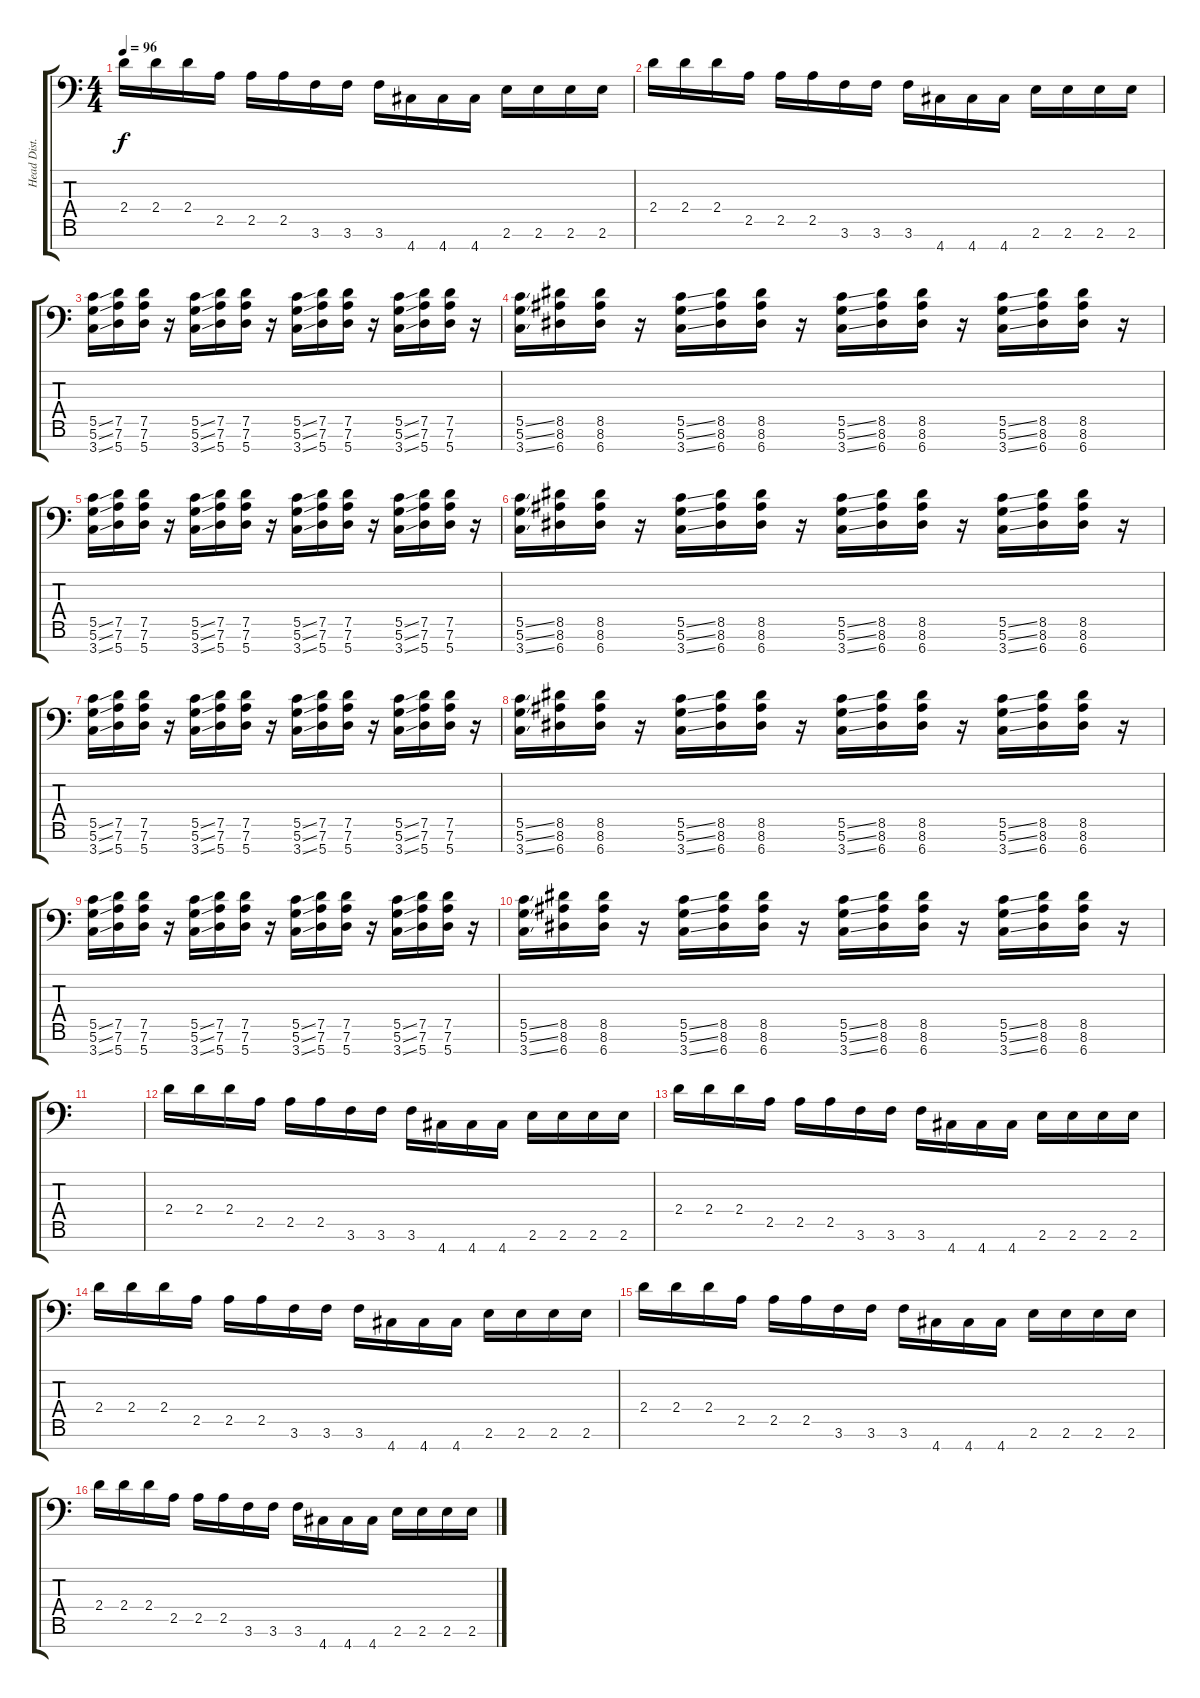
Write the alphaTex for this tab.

\track ("Head Dist." "Head Dist.") {instrument distortionguitar}
\staff {score tabs}
\tuning (D4 A3 F3 C3 G2 D2 A1) {hide}
\ts (4 4)
\tempo 96
\clef f4
\ks c
2.4.16{dy f} 2.4.16 2.4.16 2.5.16 2.5.16 2.5.16 3.6.16 3.6.16 3.6.16 4.7.16 4.7.16 4.7.16 2.6.16 2.6.16 2.6.16 2.6.16 |
2.4.16 2.4.16 2.4.16 2.5.16 2.5.16 2.5.16 3.6.16 3.6.16 3.6.16 4.7.16 4.7.16 4.7.16 2.6.16 2.6.16 2.6.16 2.6.16 |
(5.5{ss} 5.6{ss} 3.7{ss}).16 (7.5 7.6 5.7).16 (7.5 7.6 5.7).16 r.16 (5.5{ss} 5.6{ss} 3.7{ss}).16 (7.5 7.6 5.7).16 (7.5 7.6 5.7).16 r.16 (5.5{ss} 5.6{ss} 3.7{ss}).16 (7.5 7.6 5.7).16 (7.5 7.6 5.7).16 r.16 (5.5{ss} 5.6{ss} 3.7{ss}).16 (7.5 7.6 5.7).16 (7.5 7.6 5.7).16 r.16 |
(5.5{ss} 5.6{ss} 3.7{ss}).16 (8.5 8.6 6.7).16 (8.5 8.6 6.7).16 r.16 (5.5{ss} 5.6{ss} 3.7{ss}).16 (8.5 8.6 6.7).16 (8.5 8.6 6.7).16 r.16 (5.5{ss} 5.6{ss} 3.7{ss}).16 (8.5 8.6 6.7).16 (8.5 8.6 6.7).16 r.16 (5.5{ss} 5.6{ss} 3.7{ss}).16 (8.5 8.6 6.7).16 (8.5 8.6 6.7).16 r.16 |
(5.5{ss} 5.6{ss} 3.7{ss}).16 (7.5 7.6 5.7).16 (7.5 7.6 5.7).16 r.16 (5.5{ss} 5.6{ss} 3.7{ss}).16 (7.5 7.6 5.7).16 (7.5 7.6 5.7).16 r.16 (5.5{ss} 5.6{ss} 3.7{ss}).16 (7.5 7.6 5.7).16 (7.5 7.6 5.7).16 r.16 (5.5{ss} 5.6{ss} 3.7{ss}).16 (7.5 7.6 5.7).16 (7.5 7.6 5.7).16 r.16 |
(5.5{ss} 5.6{ss} 3.7{ss}).16 (8.5 8.6 6.7).16 (8.5 8.6 6.7).16 r.16 (5.5{ss} 5.6{ss} 3.7{ss}).16 (8.5 8.6 6.7).16 (8.5 8.6 6.7).16 r.16 (5.5{ss} 5.6{ss} 3.7{ss}).16 (8.5 8.6 6.7).16 (8.5 8.6 6.7).16 r.16 (5.5{ss} 5.6{ss} 3.7{ss}).16 (8.5 8.6 6.7).16 (8.5 8.6 6.7).16 r.16 |
(5.5{ss} 5.6{ss} 3.7{ss}).16 (7.5 7.6 5.7).16 (7.5 7.6 5.7).16 r.16 (5.5{ss} 5.6{ss} 3.7{ss}).16 (7.5 7.6 5.7).16 (7.5 7.6 5.7).16 r.16 (5.5{ss} 5.6{ss} 3.7{ss}).16 (7.5 7.6 5.7).16 (7.5 7.6 5.7).16 r.16 (5.5{ss} 5.6{ss} 3.7{ss}).16 (7.5 7.6 5.7).16 (7.5 7.6 5.7).16 r.16 |
(5.5{ss} 5.6{ss} 3.7{ss}).16 (8.5 8.6 6.7).16 (8.5 8.6 6.7).16 r.16 (5.5{ss} 5.6{ss} 3.7{ss}).16 (8.5 8.6 6.7).16 (8.5 8.6 6.7).16 r.16 (5.5{ss} 5.6{ss} 3.7{ss}).16 (8.5 8.6 6.7).16 (8.5 8.6 6.7).16 r.16 (5.5{ss} 5.6{ss} 3.7{ss}).16 (8.5 8.6 6.7).16 (8.5 8.6 6.7).16 r.16 |
(5.5{ss} 5.6{ss} 3.7{ss}).16 (7.5 7.6 5.7).16 (7.5 7.6 5.7).16 r.16 (5.5{ss} 5.6{ss} 3.7{ss}).16 (7.5 7.6 5.7).16 (7.5 7.6 5.7).16 r.16 (5.5{ss} 5.6{ss} 3.7{ss}).16 (7.5 7.6 5.7).16 (7.5 7.6 5.7).16 r.16 (5.5{ss} 5.6{ss} 3.7{ss}).16 (7.5 7.6 5.7).16 (7.5 7.6 5.7).16 r.16 |
(5.5{ss} 5.6{ss} 3.7{ss}).16 (8.5 8.6 6.7).16 (8.5 8.6 6.7).16 r.16 (5.5{ss} 5.6{ss} 3.7{ss}).16 (8.5 8.6 6.7).16 (8.5 8.6 6.7).16 r.16 (5.5{ss} 5.6{ss} 3.7{ss}).16 (8.5 8.6 6.7).16 (8.5 8.6 6.7).16 r.16 (5.5{ss} 5.6{ss} 3.7{ss}).16 (8.5 8.6 6.7).16 (8.5 8.6 6.7).16 r.16 |
|
2.4.16 2.4.16 2.4.16 2.5.16 2.5.16 2.5.16 3.6.16 3.6.16 3.6.16 4.7.16 4.7.16 4.7.16 2.6.16 2.6.16 2.6.16 2.6.16 |
2.4.16 2.4.16 2.4.16 2.5.16 2.5.16 2.5.16 3.6.16 3.6.16 3.6.16 4.7.16 4.7.16 4.7.16 2.6.16 2.6.16 2.6.16 2.6.16 |
2.4.16 2.4.16 2.4.16 2.5.16 2.5.16 2.5.16 3.6.16 3.6.16 3.6.16 4.7.16 4.7.16 4.7.16 2.6.16 2.6.16 2.6.16 2.6.16 |
2.4.16 2.4.16 2.4.16 2.5.16 2.5.16 2.5.16 3.6.16 3.6.16 3.6.16 4.7.16 4.7.16 4.7.16 2.6.16 2.6.16 2.6.16 2.6.16 |
2.4.16 2.4.16 2.4.16 2.5.16 2.5.16 2.5.16 3.6.16 3.6.16 3.6.16 4.7.16 4.7.16 4.7.16 2.6.16 2.6.16 2.6.16 2.6.16
